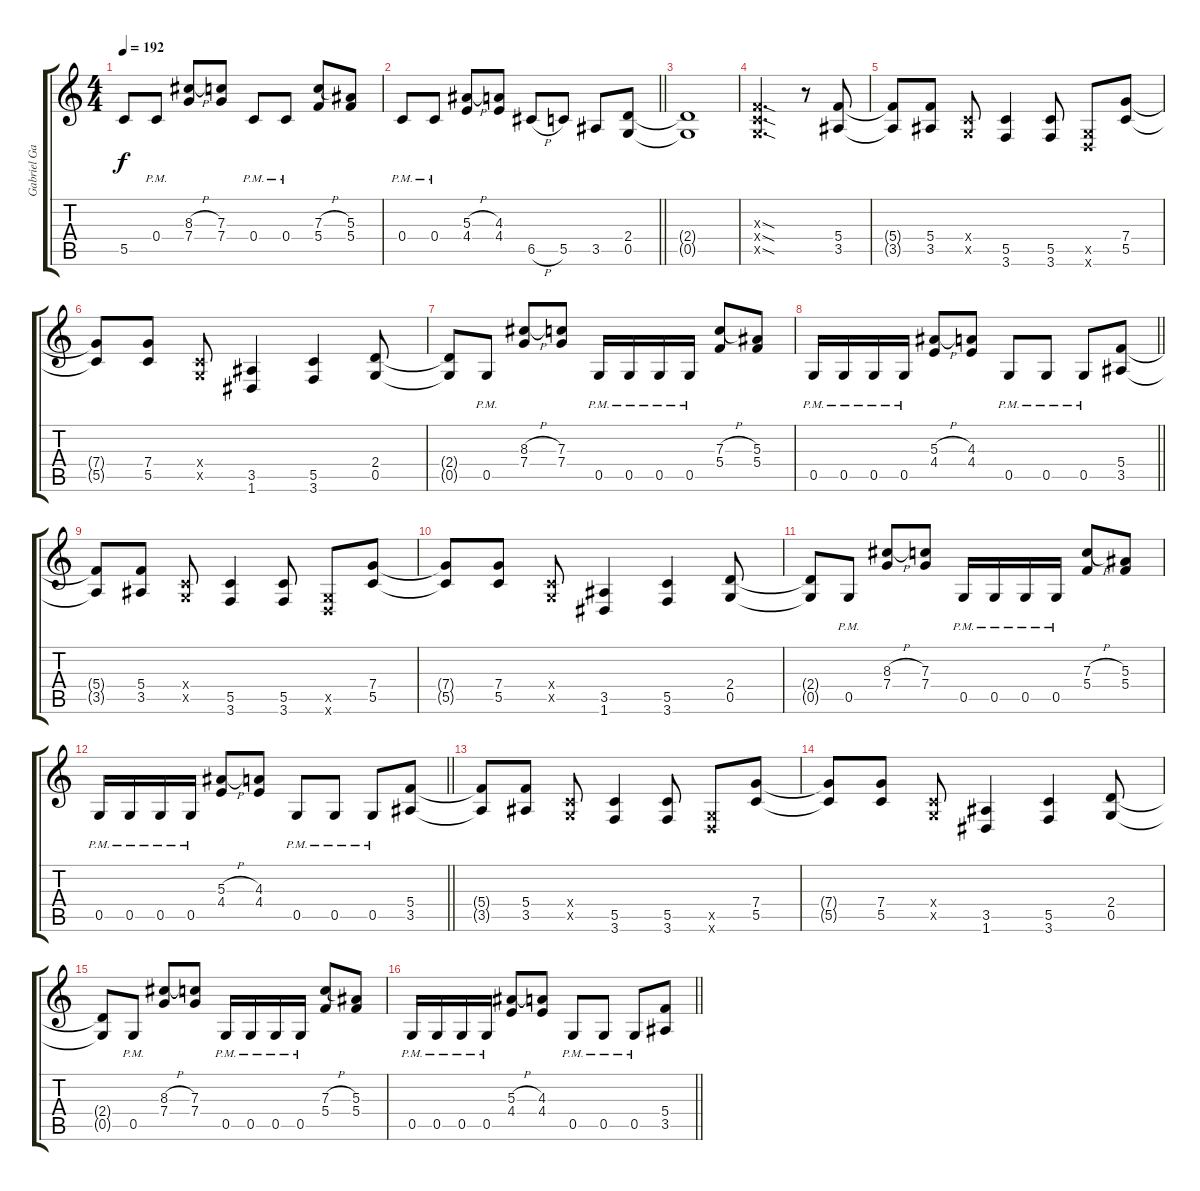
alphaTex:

\track ("Gabriel Garcia" "Gabriel Ga") {instrument distortionguitar}
\staff {score tabs}
\tuning (D4 A3 F3 C3 G2 D2) {hide}
\ts (4 4)
\tempo 192
\clef g2
\ks c
5.5{t}.8{dy f} 0.4{pm}.8 (8.3{h} 7.4).8 (7.3 7.4).8 0.4{pm}.8 0.4{pm}.8 (7.3{h} 5.4).8 (5.3 5.4).8 |
\barLineRight lightlight
0.4{pm}.8 0.4{pm}.8 (5.3{h} 4.4).8 (4.3 4.4).8 6.5{h}.8 5.5.8 3.5.8 (2.4 0.5).8 |
\section ("" "")
(2.4{t} 0.5{t}).1 |
(0.3{sod x} 0.4{sod x} 0.5{sod x}).2{d} r.8 (5.4 3.5).8 |
(5.4{t} 3.5{t}).8 (5.4 3.5).8 (0.4{x} 0.5{x}).8 (5.5 3.6).4 (5.5 3.6).8 (0.5{x} 0.6{x}).8 (7.4 5.5).8 |
(7.4{t} 5.5{t}).8 (7.4 5.5).8 (0.4{x} 0.5{x}).8 (3.5 1.6).4 (5.5 3.6).4 (2.4 0.5).8 |
(2.4{t} 0.5{t}).8 0.5{pm}.8 (8.3{h} 7.4).8 (7.3 7.4).8 0.5{pm}.16 0.5{pm}.16 0.5{pm}.16 0.5{pm}.16 (7.3{h} 5.4).8 (5.3 5.4).8 |
\barLineRight lightlight
0.5{pm}.16 0.5{pm}.16 0.5{pm}.16 0.5{pm}.16 (5.3{h} 4.4).8 (4.3 4.4).8 0.5{pm}.8 0.5{pm}.8 0.5{pm}.8 (5.4 3.5).8 |
\section ("" "")
(5.4{t} 3.5{t}).8 (5.4 3.5).8 (0.4{x} 0.5{x}).8 (5.5 3.6).4 (5.5 3.6).8 (0.5{x} 0.6{x}).8 (7.4 5.5).8 |
(7.4{t} 5.5{t}).8 (7.4 5.5).8 (0.4{x} 0.5{x}).8 (3.5 1.6).4 (5.5 3.6).4 (2.4 0.5).8 |
(2.4{t} 0.5{t}).8 0.5{pm}.8 (8.3{h} 7.4).8 (7.3 7.4).8 0.5{pm}.16 0.5{pm}.16 0.5{pm}.16 0.5{pm}.16 (7.3{h} 5.4).8 (5.3 5.4).8 |
\barLineRight lightlight
0.5{pm}.16 0.5{pm}.16 0.5{pm}.16 0.5{pm}.16 (5.3{h} 4.4).8 (4.3 4.4).8 0.5{pm}.8 0.5{pm}.8 0.5{pm}.8 (5.4 3.5).8 |
(5.4{t} 3.5{t}).8 (5.4 3.5).8 (0.4{x} 0.5{x}).8 (5.5 3.6).4 (5.5 3.6).8 (0.5{x} 0.6{x}).8 (7.4 5.5).8 |
(7.4{t} 5.5{t}).8 (7.4 5.5).8 (0.4{x} 0.5{x}).8 (3.5 1.6).4 (5.5 3.6).4 (2.4 0.5).8 |
(2.4{t} 0.5{t}).8 0.5{pm}.8 (8.3{h} 7.4).8 (7.3 7.4).8 0.5{pm}.16 0.5{pm}.16 0.5{pm}.16 0.5{pm}.16 (7.3{h} 5.4).8 (5.3 5.4).8 |
\barLineRight lightlight
0.5{pm}.16 0.5{pm}.16 0.5{pm}.16 0.5{pm}.16 (5.3{h} 4.4).8 (4.3 4.4).8 0.5{pm}.8 0.5{pm}.8 0.5{pm}.8 (5.4 3.5).8
